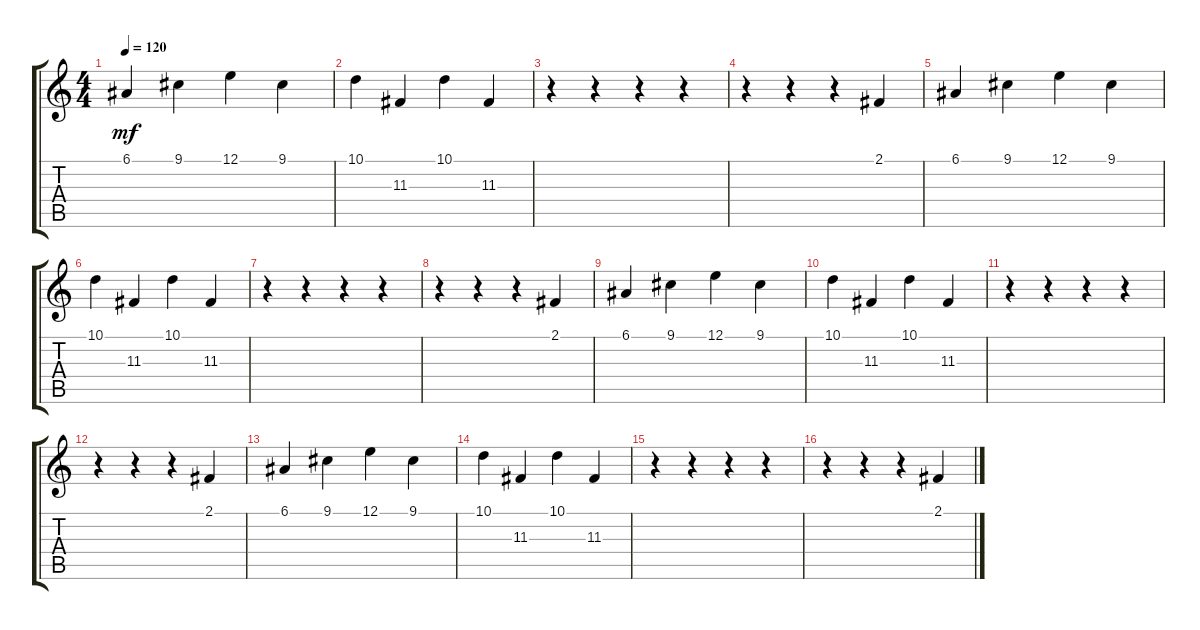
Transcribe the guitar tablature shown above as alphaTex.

\track "" {instrument brightacousticpiano}
\staff {score tabs}
\tuning (E4 B3 G3 D3 A2 E2) {hide}
\ts (4 4)
\tempo 120
\clef g2
\ks c
6.1.4{dy mf} 9.1.4 12.1.4 9.1.4 |
10.1.4 11.3.4 10.1.4 11.3.4 |
r.4 r.4 r.4 r.4 |
r.4 r.4 r.4 2.1.4 |
6.1.4 9.1.4 12.1.4 9.1.4 |
10.1.4 11.3.4 10.1.4 11.3.4 |
r.4 r.4 r.4 r.4 |
r.4 r.4 r.4 2.1.4 |
6.1.4 9.1.4 12.1.4 9.1.4 |
10.1.4 11.3.4 10.1.4 11.3.4 |
r.4 r.4 r.4 r.4 |
r.4 r.4 r.4 2.1.4 |
6.1.4 9.1.4 12.1.4 9.1.4 |
10.1.4 11.3.4 10.1.4 11.3.4 |
r.4 r.4 r.4 r.4 |
r.4 r.4 r.4 2.1.4
